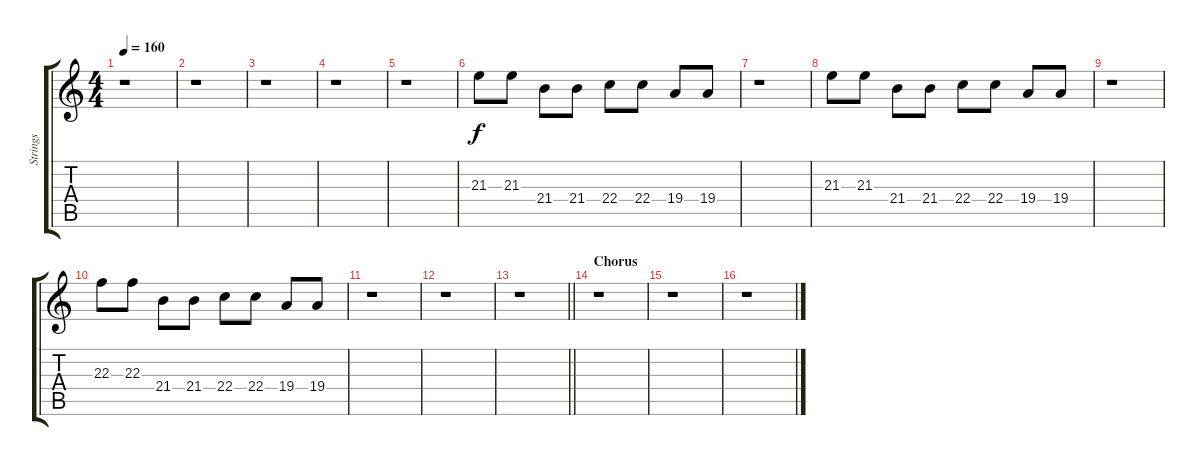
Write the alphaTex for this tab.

\track ("Strings" "Strings") {instrument acousticgrandpiano}
\staff {score tabs}
\tuning (E4 B3 G3 D3 A2 E2) {hide}
\ts (4 4)
\tempo 160
\clef g2
\ks c
r.1{dy f} |
r.1 |
r.1 |
r.1 |
r.1 |
21.3.8 21.3.8 21.4.8 21.4.8 22.4.8 22.4.8 19.4.8 19.4.8 |
r.1 |
21.3.8 21.3.8 21.4.8 21.4.8 22.4.8 22.4.8 19.4.8 19.4.8 |
r.1 |
22.3.8 22.3.8 21.4.8 21.4.8 22.4.8 22.4.8 19.4.8 19.4.8 |
r.1 |
r.1 |
\barLineRight lightlight
r.1 |
\section ("" "Chorus")
r.1 |
r.1 |
r.1
